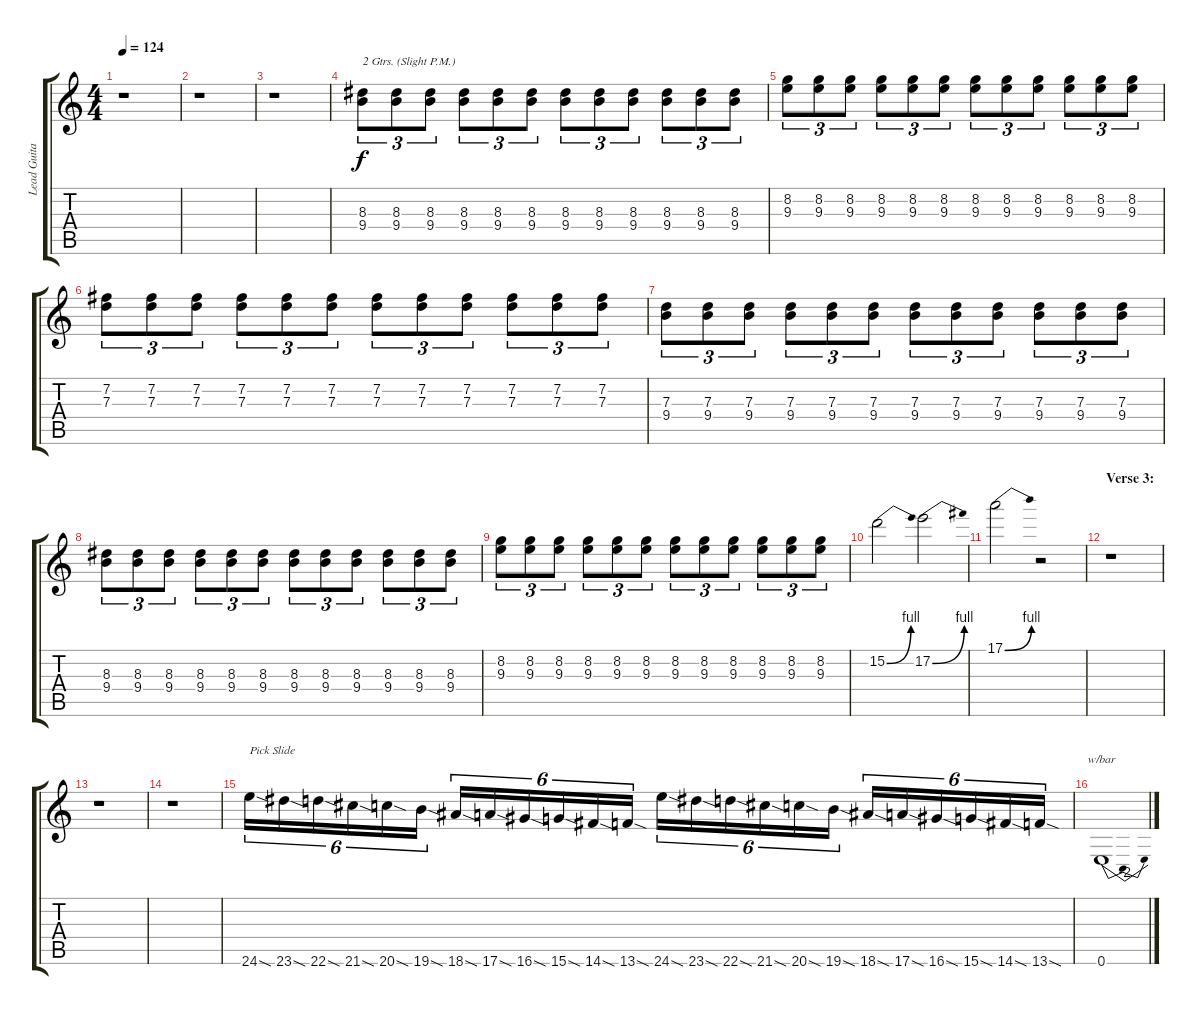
\track ("Lead Guitar I" "Lead Guita") {instrument distortionguitar}
\staff {score tabs}
\tuning (E4 B3 G3 D3 A2 E2) {hide}
\ts (4 4)
\tempo 124
\clef g2
\ks c
r.1{dy f} |
r.1 |
r.1 |
(8.3 9.4).8{tu (3 2) txt "2 Gtrs. (Slight P.M.)"} (8.3 9.4).8{tu (3 2)} (8.3 9.4).8{tu (3 2)} (8.3 9.4).8{tu (3 2)} (8.3 9.4).8{tu (3 2)} (8.3 9.4).8{tu (3 2)} (8.3 9.4).8{tu (3 2)} (8.3 9.4).8{tu (3 2)} (8.3 9.4).8{tu (3 2)} (8.3 9.4).8{tu (3 2)} (8.3 9.4).8{tu (3 2)} (8.3 9.4).8{tu (3 2)} |
(8.2 9.3).8{tu (3 2)} (8.2 9.3).8{tu (3 2)} (8.2 9.3).8{tu (3 2)} (8.2 9.3).8{tu (3 2)} (8.2 9.3).8{tu (3 2)} (8.2 9.3).8{tu (3 2)} (8.2 9.3).8{tu (3 2)} (8.2 9.3).8{tu (3 2)} (8.2 9.3).8{tu (3 2)} (8.2 9.3).8{tu (3 2)} (8.2 9.3).8{tu (3 2)} (8.2 9.3).8{tu (3 2)} |
(7.2 7.3).8{tu (3 2)} (7.2 7.3).8{tu (3 2)} (7.2 7.3).8{tu (3 2)} (7.2 7.3).8{tu (3 2)} (7.2 7.3).8{tu (3 2)} (7.2 7.3).8{tu (3 2)} (7.2 7.3).8{tu (3 2)} (7.2 7.3).8{tu (3 2)} (7.2 7.3).8{tu (3 2)} (7.2 7.3).8{tu (3 2)} (7.2 7.3).8{tu (3 2)} (7.2 7.3).8{tu (3 2)} |
(7.3 9.4).8{tu (3 2)} (7.3 9.4).8{tu (3 2)} (7.3 9.4).8{tu (3 2)} (7.3 9.4).8{tu (3 2)} (7.3 9.4).8{tu (3 2)} (7.3 9.4).8{tu (3 2)} (7.3 9.4).8{tu (3 2)} (7.3 9.4).8{tu (3 2)} (7.3 9.4).8{tu (3 2)} (7.3 9.4).8{tu (3 2)} (7.3 9.4).8{tu (3 2)} (7.3 9.4).8{tu (3 2)} |
(8.3 9.4).8{tu (3 2)} (8.3 9.4).8{tu (3 2)} (8.3 9.4).8{tu (3 2)} (8.3 9.4).8{tu (3 2)} (8.3 9.4).8{tu (3 2)} (8.3 9.4).8{tu (3 2)} (8.3 9.4).8{tu (3 2)} (8.3 9.4).8{tu (3 2)} (8.3 9.4).8{tu (3 2)} (8.3 9.4).8{tu (3 2)} (8.3 9.4).8{tu (3 2)} (8.3 9.4).8{tu (3 2)} |
(8.2 9.3).8{tu (3 2)} (8.2 9.3).8{tu (3 2)} (8.2 9.3).8{tu (3 2)} (8.2 9.3).8{tu (3 2)} (8.2 9.3).8{tu (3 2)} (8.2 9.3).8{tu (3 2)} (8.2 9.3).8{tu (3 2)} (8.2 9.3).8{tu (3 2)} (8.2 9.3).8{tu (3 2)} (8.2 9.3).8{tu (3 2)} (8.2 9.3).8{tu (3 2)} (8.2 9.3).8{tu (3 2)} |
15.2{be (bend 0 0 60 4)}.2 17.2{be (bend 0 0 60 4)}.2 |
17.1{be (bend 0 0 60 4)}.2 r.2 |
\section ("" "Verse 3:")
r.1 |
r.1 |
r.1 |
24.6{sod}.16{tu (6 4) txt "Pick Slide" instrument guitarfretnoise} 23.6{sod}.16{tu (6 4)} 22.6{sod}.16{tu (6 4)} 21.6{sod}.16{tu (6 4)} 20.6{sod}.16{tu (6 4)} 19.6{sod}.16{tu (6 4)} 18.6{sod}.16{tu (6 4)} 17.6{sod}.16{tu (6 4)} 16.6{sod}.16{tu (6 4)} 15.6{sod}.16{tu (6 4)} 14.6{sod}.16{tu (6 4)} 13.6{sod}.16{tu (6 4)} 24.6{sod}.16{tu (6 4)} 23.6{sod}.16{tu (6 4)} 22.6{sod}.16{tu (6 4)} 21.6{sod}.16{tu (6 4)} 20.6{sod}.16{tu (6 4)} 19.6{sod}.16{tu (6 4)} 18.6{sod}.16{tu (6 4)} 17.6{sod}.16{tu (6 4)} 16.6{sod}.16{tu (6 4)} 15.6{sod}.16{tu (6 4)} 14.6{sod}.16{tu (6 4)} 13.6{sod}.16{tu (6 4)} |
0.6.1{tbe (dip default 0 0 30 -8 60 0) instrument distortionguitar}
